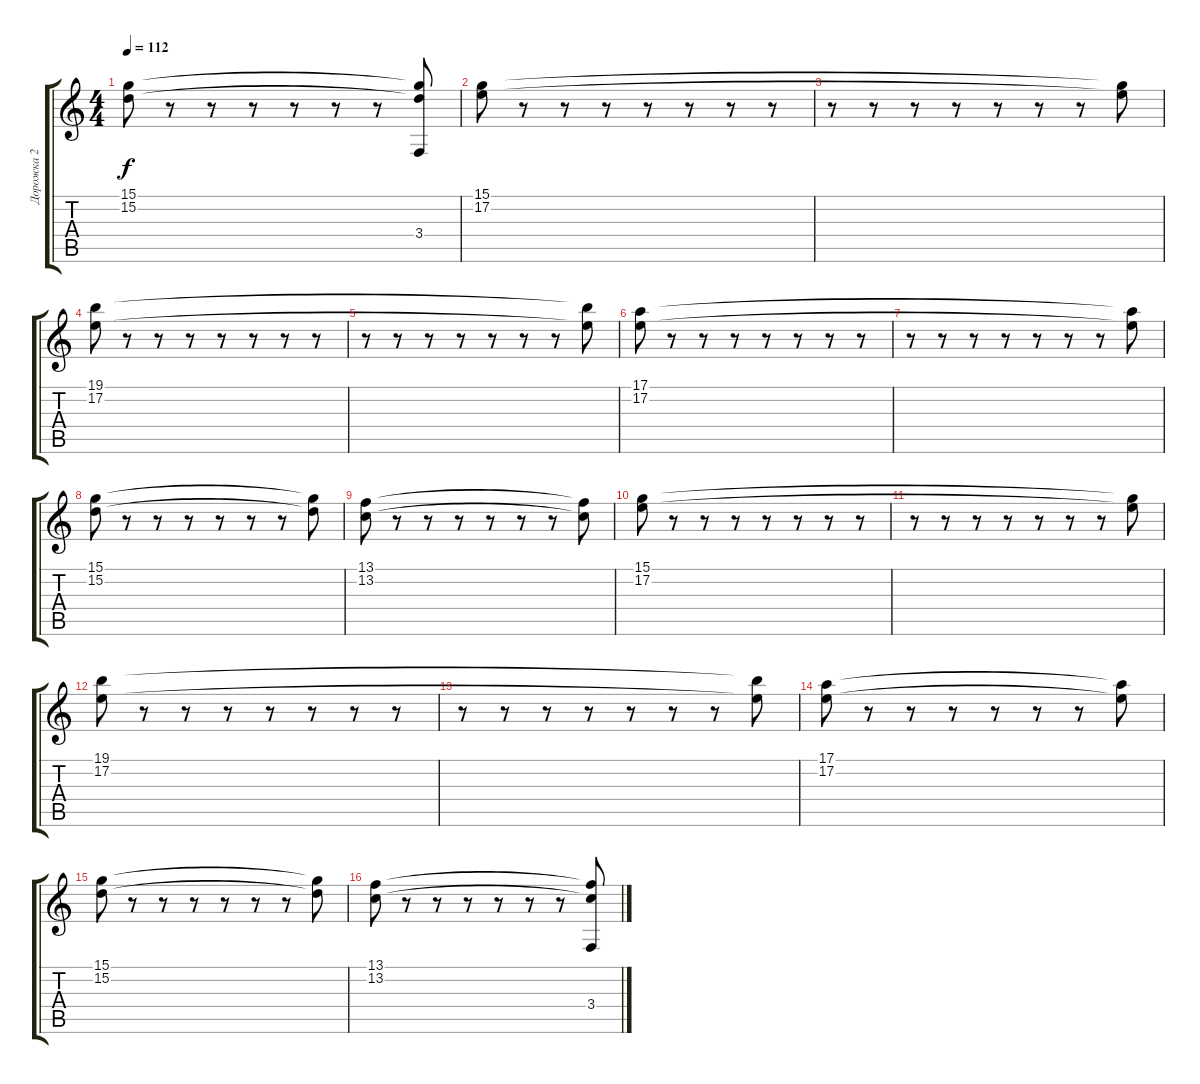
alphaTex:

\track ("Дорожка 2" "Дорожка 2") {instrument percussiveorgan bank 1}
\staff {score tabs}
\tuning (E4 B3 G3 D3 A2 E2) {hide}
\ts (4 4)
\tempo 112
\clef g2
\ks c
(15.1 15.2).8{dy f} r.8 r.8 r.8 r.8 r.8 r.8 (15.1{t} 15.2{t} 3.4{t}).8 |
(15.1 17.2).8{instrument percussiveorgan} r.8 r.8 r.8 r.8 r.8 r.8 r.8 |
r.8 r.8 r.8 r.8 r.8 r.8 r.8 (15.1{t} 17.2{t}).8 |
(19.1 17.2).8 r.8 r.8 r.8 r.8 r.8 r.8 r.8 |
r.8 r.8 r.8 r.8 r.8 r.8 r.8 (19.1{t} 17.2{t}).8 |
(17.1 17.2).8 r.8 r.8 r.8 r.8 r.8 r.8 r.8 |
r.8 r.8 r.8 r.8 r.8 r.8 r.8 (17.1{t} 17.2{t}).8 |
(15.1 15.2).8 r.8 r.8 r.8 r.8 r.8 r.8 (15.1{t} 15.2{t}).8 |
(13.1 13.2).8 r.8 r.8 r.8 r.8 r.8 r.8 (13.1{t} 13.2{t}).8 |
(15.1 17.2).8 r.8 r.8 r.8 r.8 r.8 r.8 r.8 |
r.8 r.8 r.8 r.8 r.8 r.8 r.8 (15.1{t} 17.2{t}).8 |
(19.1 17.2).8 r.8 r.8 r.8 r.8 r.8 r.8 r.8 |
r.8 r.8 r.8 r.8 r.8 r.8 r.8 (19.1{t} 17.2{t}).8 |
(17.1 17.2).8 r.8 r.8 r.8 r.8 r.8 r.8 (17.1{t} 17.2{t}).8 |
(15.1 15.2).8 r.8 r.8 r.8 r.8 r.8 r.8 (15.1{t} 15.2{t}).8 |
(13.1 13.2).8 r.8 r.8 r.8 r.8 r.8 r.8 (13.1{t} 13.2{t} 3.4).8
